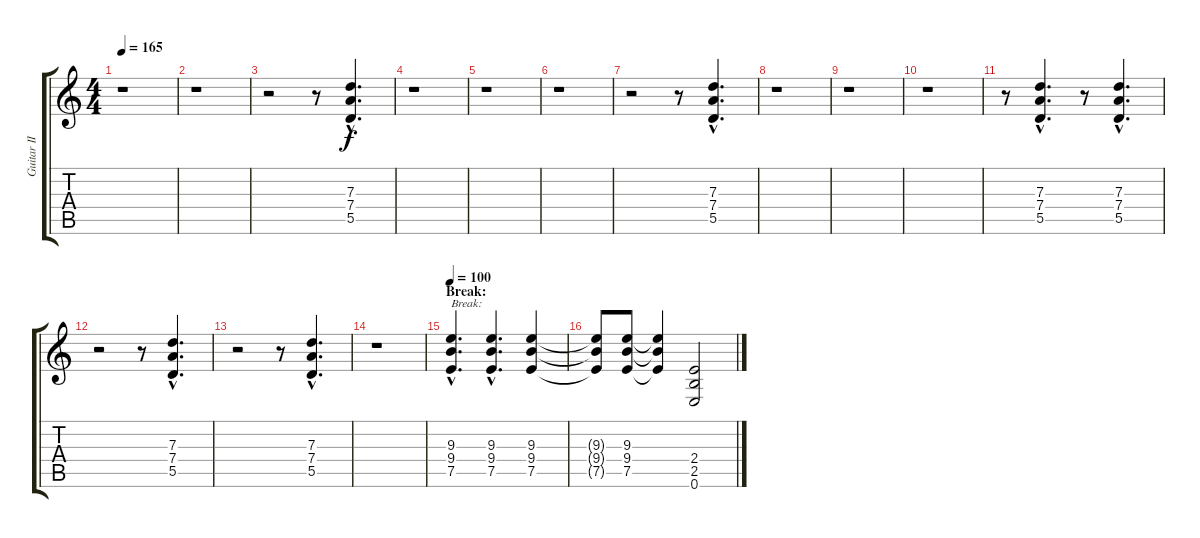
\track ("Guitar II" "Guitar II") {instrument distortionguitar}
\staff {score tabs}
\tuning (E4 B3 G3 D3 A2 E2) {hide}
\ts (4 4)
\tempo 165
\clef g2
\ks c
r.1{dy f} |
r.1 |
r.2 r.8 (7.3{hac} 7.4{hac} 5.5{hac}).4{d} |
r.1 |
r.1 |
r.1 |
r.2 r.8 (7.3{hac} 7.4{hac} 5.5{hac}).4{d} |
r.1 |
r.1 |
r.1 |
r.8 (7.3{hac} 7.4{hac} 5.5{hac}).4{d} r.8 (7.3{hac} 7.4{hac} 5.5{hac}).4{d} |
r.2 r.8 (7.3{hac} 7.4{hac} 5.5{hac}).4{d} |
r.2 r.8 (7.3{hac} 7.4{hac} 5.5{hac}).4{d} |
r.1 |
\section ("" "Break:")
\tempo 100
(9.3{hac} 9.4{hac} 7.5{hac}).4{d txt "Break:"} (9.3{hac} 9.4{hac} 7.5{hac}).4{d} (9.3 9.4 7.5).4 |
(9.3{t} 9.4{t} 7.5{t}).8 (9.3 9.4 7.5).8 (9.3{t} 9.4{t} 7.5{t}).4 (2.4 2.5 0.6).2
